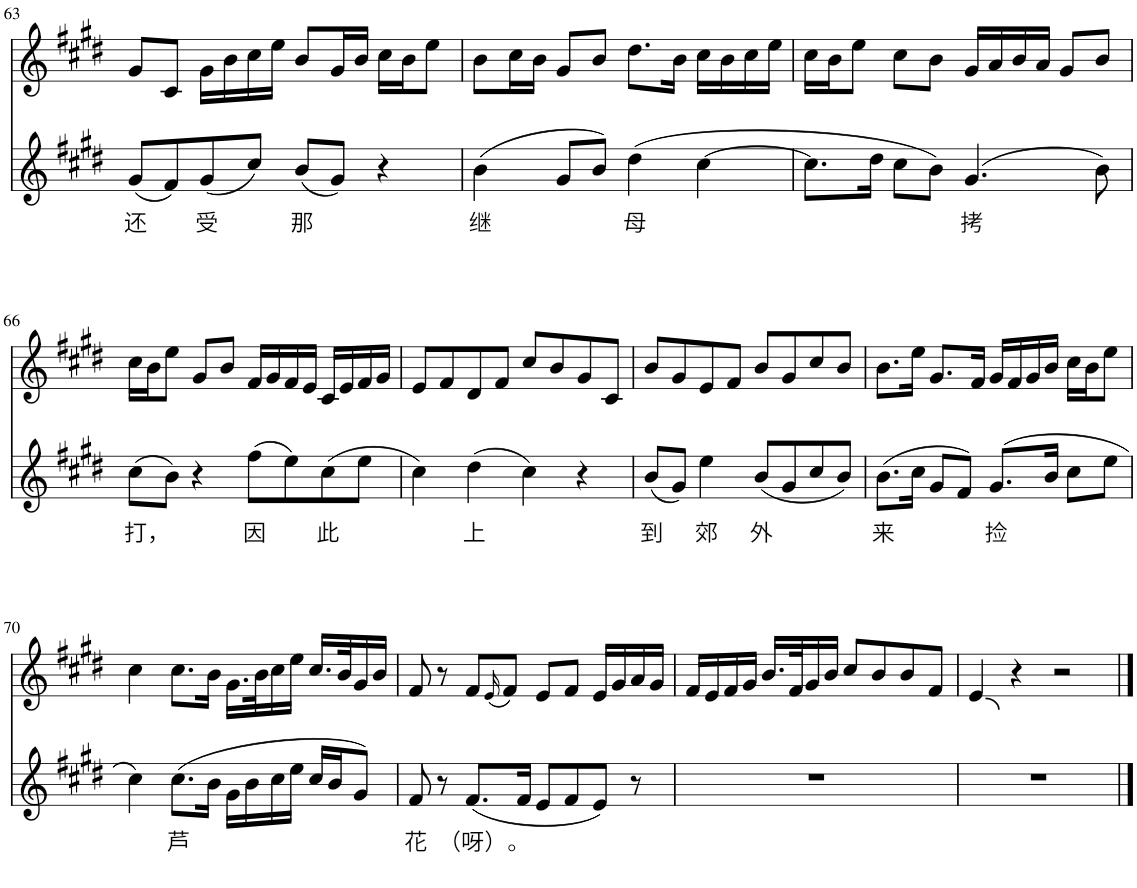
**kern	**text	**kern
*part2	*part2	*part1
*staff2	*staff2	*staff1
*I"Piano	*	*I"Piano
*I'Pno	*	*I'Pno
!!LO:PB:g=z
*clefG2	*	*clefG2
*k[f#c#g#d#]	*	*k[f#c#g#d#]
*M4/4	*	*M4/4
=63	=63	=63
!	!LO:LY:b	!
(8g#/L	还	8g#/L
8f#/)	.	8c#/J
!	!LO:LY:b	!
(8g#/	受	16g#\LL
.	.	16b\
8cc#/J)	.	16cc#\
.	.	16ee\JJ
!	!LO:LY:b	!
(8b/L	那	8b/L
8g#/J)	.	16g#/L
.	.	16b/JJ
4r	.	16cc#\LL
.	.	16b\J
.	.	8ee\J
=64	=64	=64
!	!LO:LY:b	!
(4b\	继	8b\L
.	.	16cc#\L
.	.	16b\JJ
8g#/L	.	8g#/L
8b/J)	.	8b/J
!	!LO:LY:b	!
(4dd#\	母	8.dd#\L
.	.	16b\Jk
[4cc#\	.	16cc#\LL
.	.	16b\
.	.	16cc#\
.	.	16ee\JJ
=65	=65	=65
8.cc#\L]	.	16cc#\LL
.	.	16b\J
.	.	8ee\J
16dd#\Jk	.	.
8cc#\L	.	8cc#\L
8b\J)	.	8b\J
!	!LO:LY:b	!
(4.g#/	拷	16g#/LL
.	.	16a/
.	.	16b/
.	.	16a/JJ
.	.	8g#/L
8b\)	.	8b/J
!!LO:LB:g=z
=66	=66	=66
!	!LO:LY:b	!
(8cc#\L	打，	16cc#\LL
.	.	16b\J
8b\J)	.	8ee\J
4r	.	8g#/L
.	.	8b/J
!	!LO:LY:b	!
(8ff#\L	因	16f#/LL
.	.	16g#/
8ee\)	.	16f#/
.	.	16e/JJ
!	!LO:LY:b	!
(8cc#\	此	16c#/LL
.	.	16e/
8ee\J	.	16f#/
.	.	16g#/JJ
=67	=67	=67
4cc#\)	.	8e/L
.	.	8f#/
!	!LO:LY:b	!
(4dd#\	上	8d#/
.	.	8f#/J
4cc#\)	.	8cc#/L
.	.	8b/
4r	.	8g#/
.	.	8c#/J
=68	=68	=68
!	!LO:LY:b	!
(8b/L	到	8b/L
8g#/J)	.	8g#/
!	!LO:LY:b	!
4ee\	郊	8e/
.	.	8f#/J
!	!LO:LY:b	!
(8b/L	外	8b/L
8g#/	.	8g#/
8cc#/	.	8cc#/
8b/J)	.	8b/J
=69	=69	=69
!	!LO:LY:b	!
(8.b\L	来	8.b\L
16cc#\Jk	.	16ee\Jk
8g#/L	.	8.g#/L
8f#/J)	.	.
.	.	16f#/Jk
!	!LO:LY:b	!
(8.g#/L	捡	16g#/LL
.	.	16f#/
.	.	16g#/
16b/Jk	.	16b/JJ
8cc#\L	.	16cc#\LL
.	.	16b\J
8ee\J	.	8ee\J
!!LO:LB:g=z
=70	=70	=70
4cc#\)	.	4cc#\
!	!LO:LY:b	!
(8.cc#\L	芦	8.cc#\L
16b\Jk	.	16b\Jk
16g#\LL	.	16.g#\LL
16b\	.	.
.	.	32b\K
16cc#\	.	16cc#\
16ee\JJ	.	16ee\JJ
16cc#/LL	.	16.cc#/LL
16b/J	.	.
.	.	32b/K
8g#/J)	.	16g#/
.	.	16b/JJ
=71	=71	=71
!	!LO:LY:b	!
8f#/	花	8f#/
8r	.	8r
!	!LO:LY:b	!
(8.f#/L	（呀）。	8f#/L
.	.	(16qe/
.	.	8f#/J)
16f#/Jk	.	.
8e/L	.	8e/L
8f#/	.	8f#/J
8e/J)	.	16e/LL
.	.	16g#/
8r	.	16a/
.	.	16g#/JJ
=72	=72	=72
1r	.	16f#/LL
.	.	16e/
.	.	16f#/
.	.	16g#/JJ
.	.	16.b/LL
.	.	32f#/K
.	.	16g#/
.	.	16b/JJ
.	.	8cc#/L
.	.	8b/
.	.	8b/
.	.	8f#/J
=73	=73	=73
1r	.	4e/
.	.	4r
.	.	2r
==	==	==
*-	*-	*-
